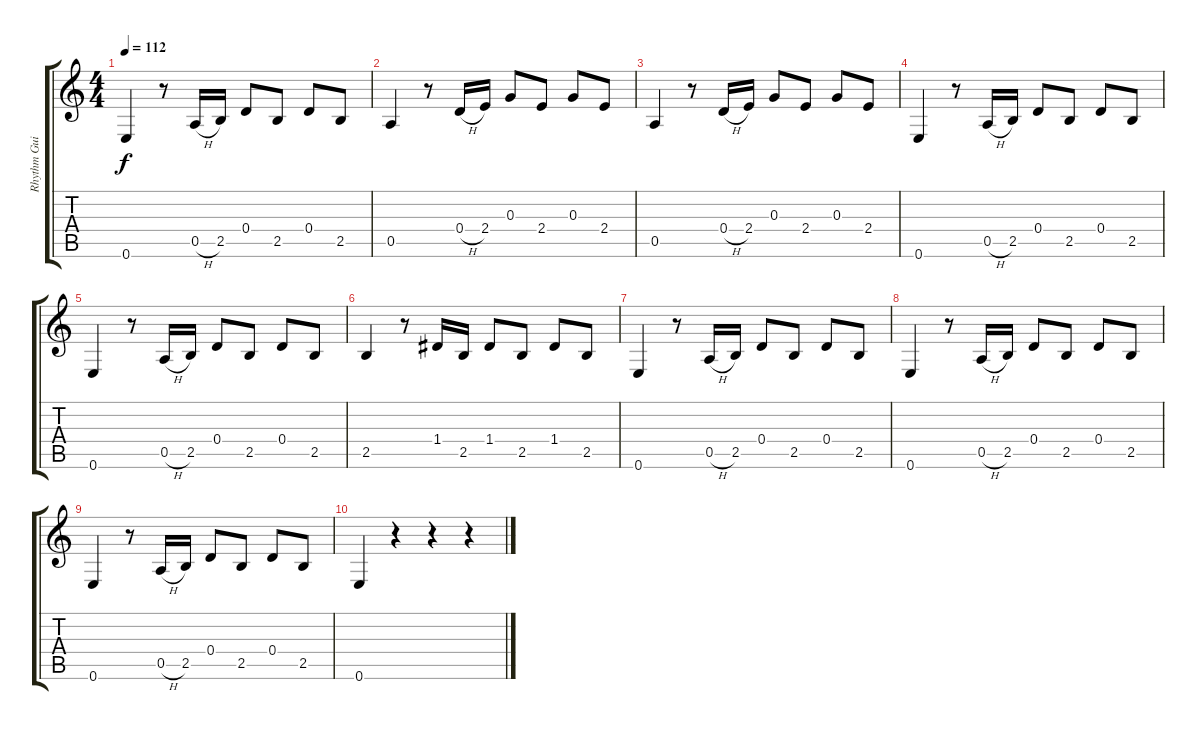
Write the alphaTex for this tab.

\track ("Rhythm Guitar1" "Rhythm Gui") {instrument electricguitarjazz}
\staff {score tabs}
\tuning (E4 B3 G3 D3 A2 E2) {hide}
\ts (4 4)
\tempo 112
\clef g2
\ks c
0.6.4{dy f} r.8 0.5{h}.16 2.5.16 0.4.8 2.5.8 0.4.8 2.5.8 |
0.5.4 r.8 0.4{h}.16 2.4.16 0.3.8 2.4.8 0.3.8 2.4.8 |
0.5.4 r.8 0.4{h}.16 2.4.16 0.3.8 2.4.8 0.3.8 2.4.8 |
0.6.4 r.8 0.5{h}.16 2.5.16 0.4.8 2.5.8 0.4.8 2.5.8 |
0.6.4 r.8 0.5{h}.16 2.5.16 0.4.8 2.5.8 0.4.8 2.5.8 |
2.5.4 r.8 1.4.16 2.5.16 1.4.8 2.5.8 1.4.8 2.5.8 |
0.6.4 r.8 0.5{h}.16 2.5.16 0.4.8 2.5.8 0.4.8 2.5.8 |
0.6.4 r.8 0.5{h}.16 2.5.16 0.4.8 2.5.8 0.4.8 2.5.8 |
0.6.4 r.8 0.5{h}.16 2.5.16 0.4.8 2.5.8 0.4.8 2.5.8 |
0.6.4 r.4 r.4 r.4
